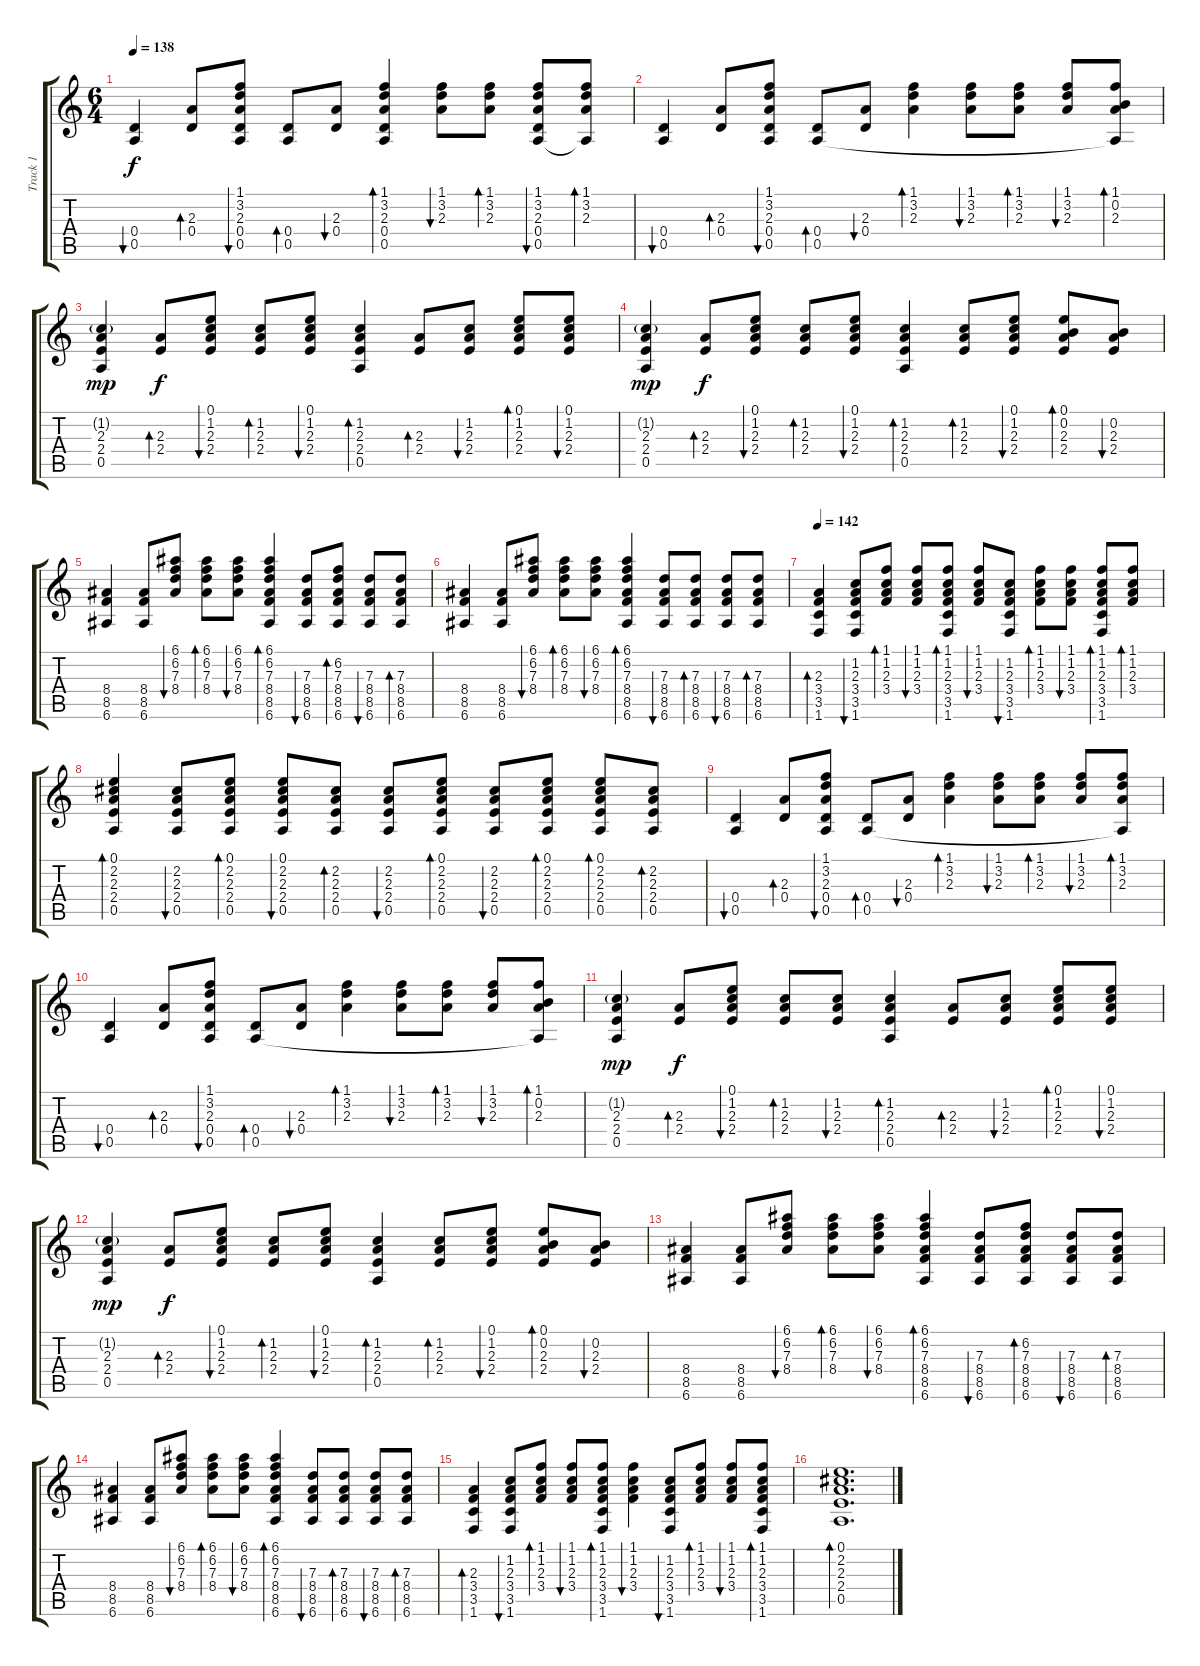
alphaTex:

\track ("Track 1" "Track 1") {instrument acousticguitarsteel}
\staff {score tabs}
\tuning (E4 B3 G3 D3 A2 E2) {hide}
\ts (6 4)
\tempo 138
\clef g2
\ks c
(0.4 0.5).4{bu 120 dy f} (2.3 0.4).8{bd 120} (1.1 3.2 2.3 0.4 0.5).8{bu 120} (0.4 0.5).8{bd 120} (2.3 0.4).8{bu 120} (1.1 3.2 2.3 0.4 0.5).4{bd 120} (1.1 3.2 2.3).8{bu 120} (1.1 3.2 2.3).8{bd 120} (1.1 3.2 2.3 0.4 0.5).8{bu 120} (1.1 3.2 2.3 0.5{t}).8{bd 120} |
(0.4 0.5).4{bu 120} (2.3 0.4).8{bd 120} (1.1 3.2 2.3 0.4 0.5).8{bu 60} (0.4 0.5).8{bd 120} (2.3 0.4).8{bu 120} (1.1 3.2 2.3).4{bd 120} (1.1 3.2 2.3).8{bu 120} (1.1 3.2 2.3).8{bd 120} (1.1 3.2 2.3).8{bu 120} (1.1 0.2 2.3 0.5{t}).8{bd 120} |
(1.2{g} 2.3 2.4 0.5).4{dy mp} (2.3 2.4).8{bd 60 dy f} (0.1 1.2 2.3 2.4).8{bu 120} (1.2 2.3 2.4).8{bd 120} (0.1 1.2 2.3 2.4).8{bu 120} (1.2 2.3 2.4 0.5).4{bd 60} (2.3 2.4).8{bd 60} (1.2 2.3 2.4).8{bu 120} (0.1 1.2 2.3 2.4).8{bd 120} (0.1 1.2 2.3 2.4).8{bu 120} |
(1.2{g} 2.3 2.4 0.5).4{dy mp} (2.3 2.4).8{bd 60 dy f} (0.1 1.2 2.3 2.4).8{bu 120} (1.2 2.3 2.4).8{bd 120} (0.1 1.2 2.3 2.4).8{bu 120} (1.2 2.3 2.4 0.5).4{bd 60} (1.2 2.3 2.4).8{bd 60} (0.1 1.2 2.3 2.4).8{bu 120} (0.1 0.2 2.3 2.4).8{bd 120} (0.2 2.3 2.4).8{bu 120} |
(8.4 8.5 6.6).4 (8.4 8.5 6.6).8 (6.1 6.2 7.3 8.4).8{bu 60} (6.1 6.2 7.3 8.4).8{bd 60} (6.1 6.2 7.3 8.4).8{bu 60} (6.1 6.2 7.3 8.4 8.5 6.6).4{bd 60} (7.3 8.4 8.5 6.6).8{bu 60} (6.2 7.3 8.4 8.5 6.6).8{bd 60} (7.3 8.4 8.5 6.6).8{bu 60} (7.3 8.4 8.5 6.6).8{bd 60} |
(8.4 8.5 6.6).4 (8.4 8.5 6.6).8 (6.1 6.2 7.3 8.4).8{bu 60} (6.1 6.2 7.3 8.4).8{bd 60} (6.1 6.2 7.3 8.4).8{bu 60} (6.1 6.2 7.3 8.4 8.5 6.6).4{bd 60} (7.3 8.4 8.5 6.6).8{bu 60} (7.3 8.4 8.5 6.6).8{bd 60} (7.3 8.4 8.5 6.6).8{bu 60} (7.3 8.4 8.5 6.6).8{bd 60} |
\tempo 142
(2.3 3.4 3.5 1.6).4{bd 60} (1.2 2.3 3.4 3.5 1.6).8{bu 60} (1.1 1.2 2.3 3.4).8{bd 60} (1.1 1.2 2.3 3.4).8{bu 60} (1.1 1.2 2.3 3.4 3.5 1.6).8{bd 60} (1.1 1.2 2.3 3.4).8{bu 60} (1.2 2.3 3.4 3.5 1.6).8{bu 60} (1.1 1.2 2.3 3.4).8{bd 60} (1.1 1.2 2.3 3.4).8{bu 60} (1.1 1.2 2.3 3.4 3.5 1.6).8{bd 60} (1.1 1.2 2.3 3.4).8{bd 60} |
(0.1 2.2 2.3 2.4 0.5).4{bd 60} (2.2 2.3 2.4 0.5).8{bu 60} (0.1 2.2 2.3 2.4 0.5).8{bd 60} (0.1 2.2 2.3 2.4 0.5).8{bu 60} (2.2 2.3 2.4 0.5).8{bd 60} (2.2 2.3 2.4 0.5).8{bu 60} (0.1 2.2 2.3 2.4 0.5).8{bd 60} (2.2 2.3 2.4 0.5).8{bu 60} (0.1 2.2 2.3 2.4 0.5).8{bd 60} (0.1 2.2 2.3 2.4 0.5).8{bd 60} (2.2 2.3 2.4 0.5).8{bd 60} |
(0.4 0.5).4{bu 120} (2.3 0.4).8{bd 120} (1.1 3.2 2.3 0.4 0.5).8{bu 120} (0.4 0.5).8{bd 120} (2.3 0.4).8{bu 120} (1.1 3.2 2.3).4{bd 120} (1.1 3.2 2.3).8{bu 120} (1.1 3.2 2.3).8{bd 120} (1.1 3.2 2.3).8{bu 120} (1.1 3.2 2.3 0.5{t}).8{bd 120} |
(0.4 0.5).4{bu 120} (2.3 0.4).8{bd 120} (1.1 3.2 2.3 0.4 0.5).8{bu 60} (0.4 0.5).8{bd 120} (2.3 0.4).8{bu 120} (1.1 3.2 2.3).4{bd 120} (1.1 3.2 2.3).8{bu 120} (1.1 3.2 2.3).8{bd 120} (1.1 3.2 2.3).8{bu 120} (1.1 0.2 2.3 0.5{t}).8{bd 120} |
(1.2{g} 2.3 2.4 0.5).4{dy mp} (2.3 2.4).8{bd 60 dy f} (0.1 1.2 2.3 2.4).8{bu 120} (1.2 2.3 2.4).8{bd 120} (1.2 2.3 2.4).8{bu 120} (1.2 2.3 2.4 0.5).4{bd 60} (2.3 2.4).8{bd 60} (1.2 2.3 2.4).8{bu 120} (0.1 1.2 2.3 2.4).8{bd 120} (0.1 1.2 2.3 2.4).8{bu 120} |
(1.2{g} 2.3 2.4 0.5).4{dy mp} (2.3 2.4).8{bd 60 dy f} (0.1 1.2 2.3 2.4).8{bu 120} (1.2 2.3 2.4).8{bd 120} (0.1 1.2 2.3 2.4).8{bu 120} (1.2 2.3 2.4 0.5).4{bd 60} (1.2 2.3 2.4).8{bd 60} (0.1 1.2 2.3 2.4).8{bu 120} (0.1 0.2 2.3 2.4).8{bd 120} (0.2 2.3 2.4).8{bu 120} |
(8.4 8.5 6.6).4 (8.4 8.5 6.6).8 (6.1 6.2 7.3 8.4).8{bu 60} (6.1 6.2 7.3 8.4).8{bd 60} (6.1 6.2 7.3 8.4).8{bu 60} (6.1 6.2 7.3 8.4 8.5 6.6).4{bd 60} (7.3 8.4 8.5 6.6).8{bu 60} (6.2 7.3 8.4 8.5 6.6).8{bd 60} (7.3 8.4 8.5 6.6).8{bu 60} (7.3 8.4 8.5 6.6).8{bd 60} |
(8.4 8.5 6.6).4 (8.4 8.5 6.6).8 (6.1 6.2 7.3 8.4).8{bu 60} (6.1 6.2 7.3 8.4).8{bd 60} (6.1 6.2 7.3 8.4).8{bu 60} (6.1 6.2 7.3 8.4 8.5 6.6).4{bd 60} (7.3 8.4 8.5 6.6).8{bu 60} (7.3 8.4 8.5 6.6).8{bd 60} (7.3 8.4 8.5 6.6).8{bu 60} (7.3 8.4 8.5 6.6).8{bd 60} |
(2.3 3.4 3.5 1.6).4{bd 60} (1.2 2.3 3.4 3.5 1.6).8{bu 60} (1.1 1.2 2.3 3.4).8{bd 60} (1.1 1.2 2.3 3.4).8{bu 60} (1.1 1.2 2.3 3.4 3.5 1.6).8{bd 60} (1.1 1.2 2.3 3.4).4{bu 60} (1.2 2.3 3.4 3.5 1.6).8{bu 60} (1.1 1.2 2.3 3.4).8{bd 60} (1.1 1.2 2.3 3.4).8{bu 60} (1.1 1.2 2.3 3.4 3.5 1.6).8{bd 60} |
(0.1 2.2 2.3 2.4 0.5).1{d bd 60}
